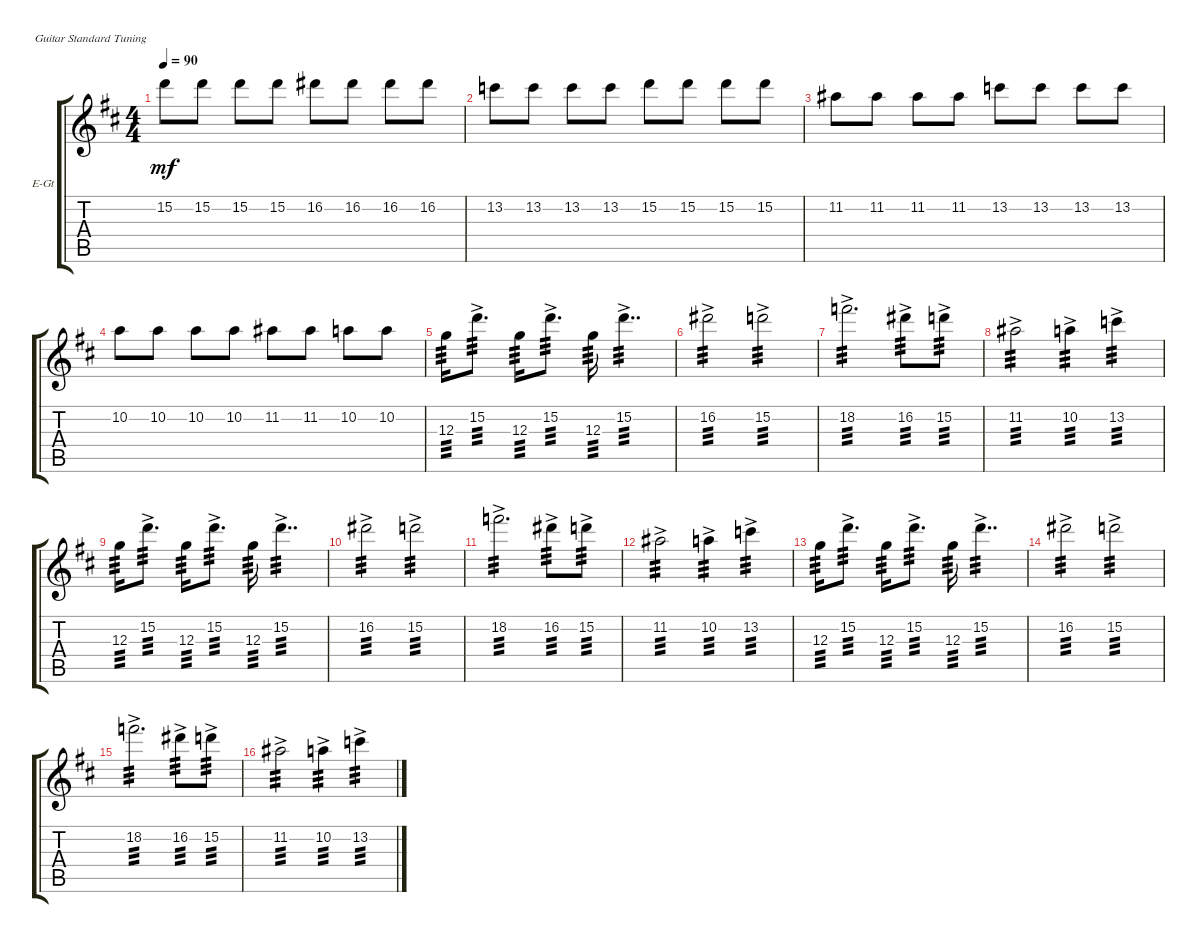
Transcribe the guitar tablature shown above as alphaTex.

\defaultSystemsLayout 4
\bracketExtendMode groupsimilarinstruments
\firstSystemTrackNameOrientation horizontal
\otherSystemsTrackNameOrientation horizontal
\track ("Electric Guitar" "E-Gt") {instrument electricguitarjazz}
\staff {score tabs}
\tuning (E4 B3 G3 D3 A2 E2)
\ts (4 4)
\tempo 90
\clef g2
\ks d
15.2.8{dy mf} 15.2.8 15.2.8 15.2.8 16.2.8 16.2.8 16.2.8 16.2.8 |
13.2.8 13.2.8 13.2.8 13.2.8 15.2.8 15.2.8 15.2.8 15.2.8 |
11.2.8 11.2.8 11.2.8 11.2.8 13.2.8 13.2.8 13.2.8 13.2.8 |
10.2.8 10.2.8 10.2.8 10.2.8 11.2.8 11.2.8 10.2.8 10.2.8 |
12.3.16{tp 3} 15.2{ac}.8{d tp 3} 12.3.16{tp 3} 15.2{ac}.8{d tp 3} 12.3.16{tp 3} 15.2{ac}.4{dd tp 3} |
16.2{ac}.2{tp 3} 15.2{ac}.2{tp 3} |
18.2{ac}.2{d tp 3} 16.2{ac}.8{tp 3} 15.2{ac}.8{tp 3} |
11.2{ac}.2{tp 3} 10.2{ac}.4{tp 3} 13.2{ac}.4{tp 3} |
12.3.16{tp 3} 15.2{ac}.8{d tp 3} 12.3.16{tp 3} 15.2{ac}.8{d tp 3} 12.3.16{tp 3} 15.2{ac}.4{dd tp 3} |
16.2{ac}.2{tp 3} 15.2{ac}.2{tp 3} |
18.2{ac}.2{d tp 3} 16.2{ac}.8{tp 3} 15.2{ac}.8{tp 3} |
11.2{ac}.2{tp 3} 10.2{ac}.4{tp 3} 13.2{ac}.4{tp 3} |
12.3.16{tp 3} 15.2{ac}.8{d tp 3} 12.3.16{tp 3} 15.2{ac}.8{d tp 3} 12.3.16{tp 3} 15.2{ac}.4{dd tp 3} |
16.2{ac}.2{tp 3} 15.2{ac}.2{tp 3} |
18.2{ac}.2{d tp 3} 16.2{ac}.8{tp 3} 15.2{ac}.8{tp 3} |
11.2{ac}.2{tp 3} 10.2{ac}.4{tp 3} 13.2{ac}.4{tp 3}
